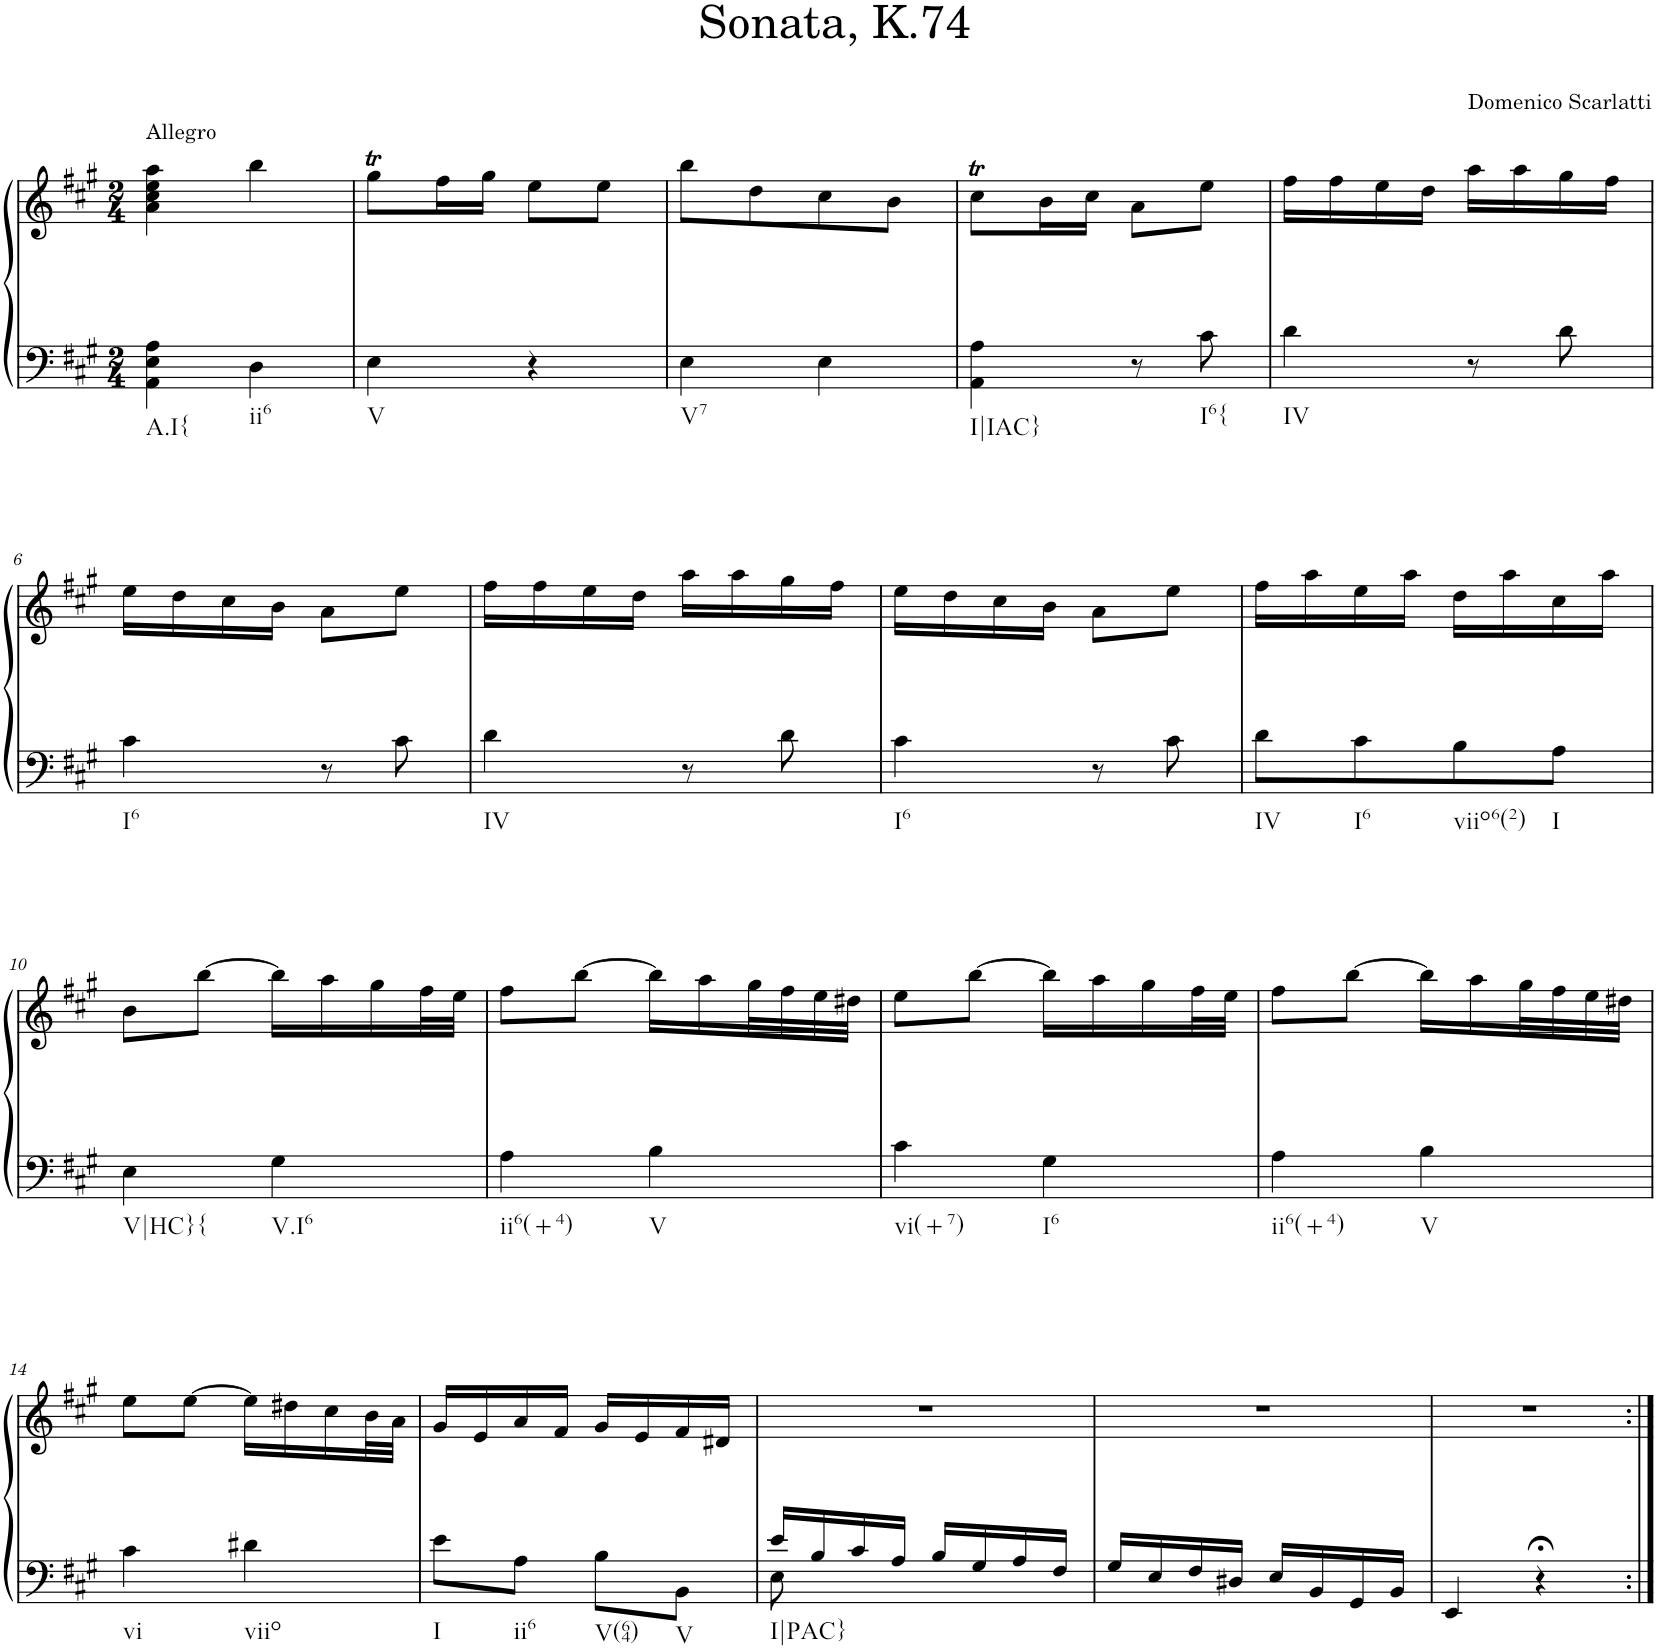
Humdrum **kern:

**kern	**kern
*part1	*part1
*staff2	*staff1
*I"Piano	*
*I'Pno.	*
*clefF4	*clefG2
*k[f#c#g#]	*k[f#c#g#]
*M2/4	*M2/4
=1	=1
!	!LO:TX:a:t=Allegro
!LO:TX:b:t=A.I{	!
4AA\ 4E\ 4A\	4a\ 4cc#\ 4ee\ 4aa\
!LO:TX:b:t=ii6	!
4D\	4bb\
=2	=2
!LO:TX:b:t=V	!
4E\	8gg#t\L
.	16ff#\L
.	16gg#\JJ
4r	8ee\L
.	8ee\J
=3	=3
!LO:TX:b:t=V7	!
4E\	8bb\L
.	8dd\
4E\	8cc#\
.	8b\J
=4	=4
!LO:TX:b:t=I|IAC}	!
4AA\ 4A\	8cc#t\L
.	16b\L
.	16cc#\JJ
8r	8a\L
!LO:TX:b:t=I6{	!
8c#\	8ee\J
=5	=5
!LO:TX:b:t=IV	!
4d\	16ff#\LL
.	16ff#\
.	16ee\
.	16dd\JJ
8r	16aa\LL
.	16aa\
8d\	16gg#\
.	16ff#\JJ
!!LO:LB:g=z
=6	=6
!LO:TX:b:t=I6	!
4c#\	16ee\LL
.	16dd\
.	16cc#\
.	16b\JJ
8r	8a\L
8c#\	8ee\J
=7	=7
!LO:TX:b:t=IV	!
4d\	16ff#\LL
.	16ff#\
.	16ee\
.	16dd\JJ
8r	16aa\LL
.	16aa\
8d\	16gg#\
.	16ff#\JJ
=8	=8
!LO:TX:b:t=I6	!
4c#\	16ee\LL
.	16dd\
.	16cc#\
.	16b\JJ
8r	8a\L
8c#\	8ee\J
=9	=9
!LO:TX:b:t=IV	!
8d\L	16ff#\LL
.	16aa\
!LO:TX:b:t=I6	!
8c#\	16ee\
.	16aa\JJ
!LO:TX:b:t=viio6(2)	!
8B\	16dd\LL
.	16aa\
!LO:TX:b:t=I	!
8A\J	16cc#\
.	16aa\JJ
!!LO:LB:g=z
=10	=10
!LO:TX:b:t=V|HC}{	!
4E\	8b\L
.	[8bb\J
!LO:TX:b:t=V.I6	!
4G#\	16bb\LL]
.	16aa\
.	16gg#\
.	32ff#\L
.	32ee\JJJ
=11	=11
!LO:TX:b:t=ii6(+4)	!
4A\	8ff#\L
.	[8bb\J
!LO:TX:b:t=V	!
4B\	16bb\LL]
.	16aa\
.	32gg#\L
.	32ff#\
.	32ee\
.	32dd#X\JJJ
=12	=12
!LO:TX:b:t=vi(+7)	!
4c#\	8ee\L
.	[8bb\J
!LO:TX:b:t=I6	!
4G#\	16bb\LL]
.	16aa\
.	16gg#\
.	32ff#\L
.	32ee\JJJ
=13	=13
!LO:TX:b:t=ii6(+4)	!
4A\	8ff#\L
.	[8bb\J
!LO:TX:b:t=V	!
4B\	16bb\LL]
.	16aa\
.	32gg#\L
.	32ff#\
.	32ee\
.	32dd#X\JJJ
!!LO:LB:g=z
=14	=14
!LO:TX:b:t=vi	!
4c#\	8ee\L
.	[8ee\J
!LO:TX:b:t=viio	!
4d#X\	16ee\LL]
.	16dd#X\
.	16cc#\
.	32b\L
.	32a\JJJ
=15	=15
!LO:TX:b:t=I	!
8e\L	16g#/LL
.	16e/
!LO:TX:b:t=ii6	!
8A\J	16a/
.	16f#/JJ
!LO:TX:b:t=V(64)	!
8B\L	16g#/LL
.	16e/
!LO:TX:b:t=V	!
8BB\J	16f#/
.	16d#X/JJ
=16	=16
*^	*
!LO:TX:b:t=I|PAC}	!	!
16e/LL	8E\	2r
16B/	.	.
16c#/	4.ryy	.
16A/JJ	.	.
16B/LL	.	.
16G#/	.	.
16A/	.	.
16F#/JJ	.	.
*v	*v	*
=17	=17
16G#/LL	2r
16E/	.
16F#/	.
16D#X/JJ	.
16E/LL	.
16BB/	.
16GG#/	.
16BB/JJ	.
=18	=18
4EE/	2r
4r;<	.
=:|!	=:|!
*-	*-
